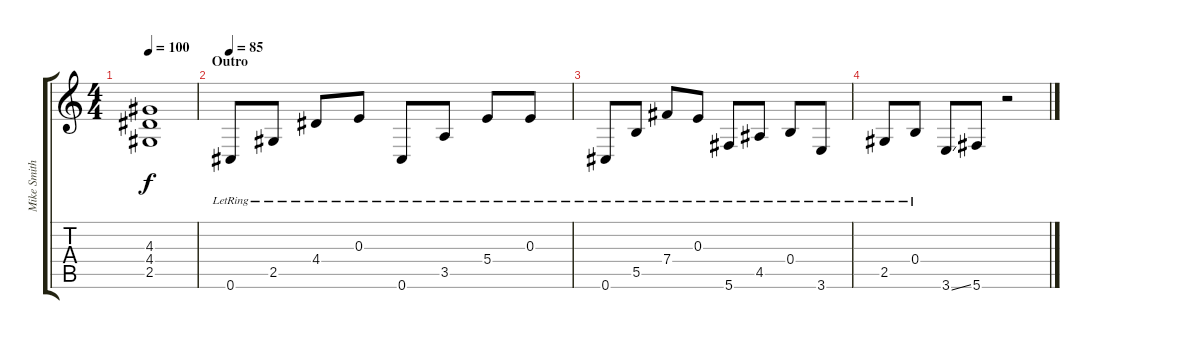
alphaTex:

\track ("Mike Smith - Guitar" "Mike Smith") {instrument electricguitarclean}
\staff {score tabs}
\tuning (Db4 Ab3 E3 B2 Gb2 Db2) {hide}
\ts (4 4)
\tempo 100
\clef g2
\ks c
(4.3{t} 4.4{t} 2.5{t}).1{dy f} |
\section ("" "Outro")
\tempo 85
0.6{lr}.8{instrument electricguitarclean} 2.5{lr}.8 4.4{lr}.8 0.3{lr}.8 0.6{lr}.8 3.5{lr}.8 5.4{lr}.8 0.3{lr}.8 |
0.6{lr}.8 5.5{lr}.8 7.4{lr}.8 0.3{lr}.8 5.6{lr}.8 4.5{lr}.8 0.4{lr}.8 3.6{lr}.8 |
2.5{lr}.8 0.4{lr}.8 3.6{ss}.8 5.6.8 r.2
